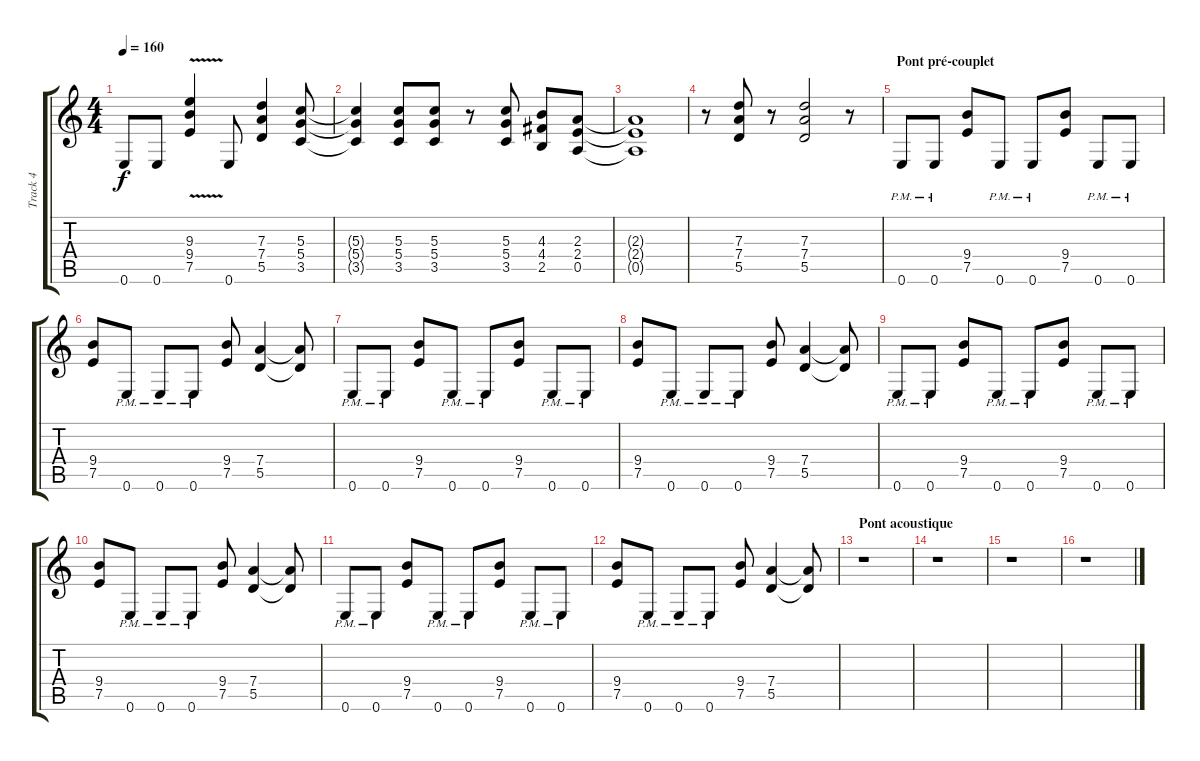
\track ("Track 4" "Track 4") {instrument distortionguitar}
\staff {score tabs}
\tuning (E4 B3 G3 D3 A2 E2) {hide}
\ts (4 4)
\tempo 160
\clef g2
\ks c
0.6.8{dy f} 0.6.8 (9.3{v} 9.4{v} 7.5{v}).4 0.6.8 (7.3 7.4 5.5).4 (5.3 5.4 3.5).8 |
(5.3{t} 5.4{t} 3.5{t}).4 (5.3 5.4 3.5).8 (5.3 5.4 3.5).8 r.8 (5.3 5.4 3.5).8 (4.3 4.4 2.5).8 (2.3 2.4 0.5).8 |
(2.3{t} 2.4{t} 0.5{t}).1 |
r.8 (7.3 7.4 5.5).8 r.8 (7.3 7.4 5.5).2 r.8 |
\section ("" "Pont pré-couplet")
0.6{pm}.8 0.6{pm}.8 (9.4 7.5).8 0.6{pm}.8 0.6{pm}.8 (9.4 7.5).8 0.6{pm}.8 0.6{pm}.8 |
(9.4 7.5).8 0.6{pm}.8 0.6{pm}.8 0.6{pm}.8 (9.4 7.5).8 (7.4 5.5).4 (7.4{t} 5.5{t}).8 |
0.6{pm}.8 0.6{pm}.8 (9.4 7.5).8 0.6{pm}.8 0.6{pm}.8 (9.4 7.5).8 0.6{pm}.8 0.6{pm}.8 |
(9.4 7.5).8 0.6{pm}.8 0.6{pm}.8 0.6{pm}.8 (9.4 7.5).8 (7.4 5.5).4 (7.4{t} 5.5{t}).8 |
0.6{pm}.8 0.6{pm}.8 (9.4 7.5).8 0.6{pm}.8 0.6{pm}.8 (9.4 7.5).8 0.6{pm}.8 0.6{pm}.8 |
(9.4 7.5).8 0.6{pm}.8 0.6{pm}.8 0.6{pm}.8 (9.4 7.5).8 (7.4 5.5).4 (7.4{t} 5.5{t}).8 |
0.6{pm}.8 0.6{pm}.8 (9.4 7.5).8 0.6{pm}.8 0.6{pm}.8 (9.4 7.5).8 0.6{pm}.8 0.6{pm}.8 |
(9.4 7.5).8 0.6{pm}.8 0.6{pm}.8 0.6{pm}.8 (9.4 7.5).8 (7.4 5.5).4 (7.4{t} 5.5{t}).8 |
\section ("" "Pont acoustique")
r.1 |
r.1 |
r.1 |
r.1
